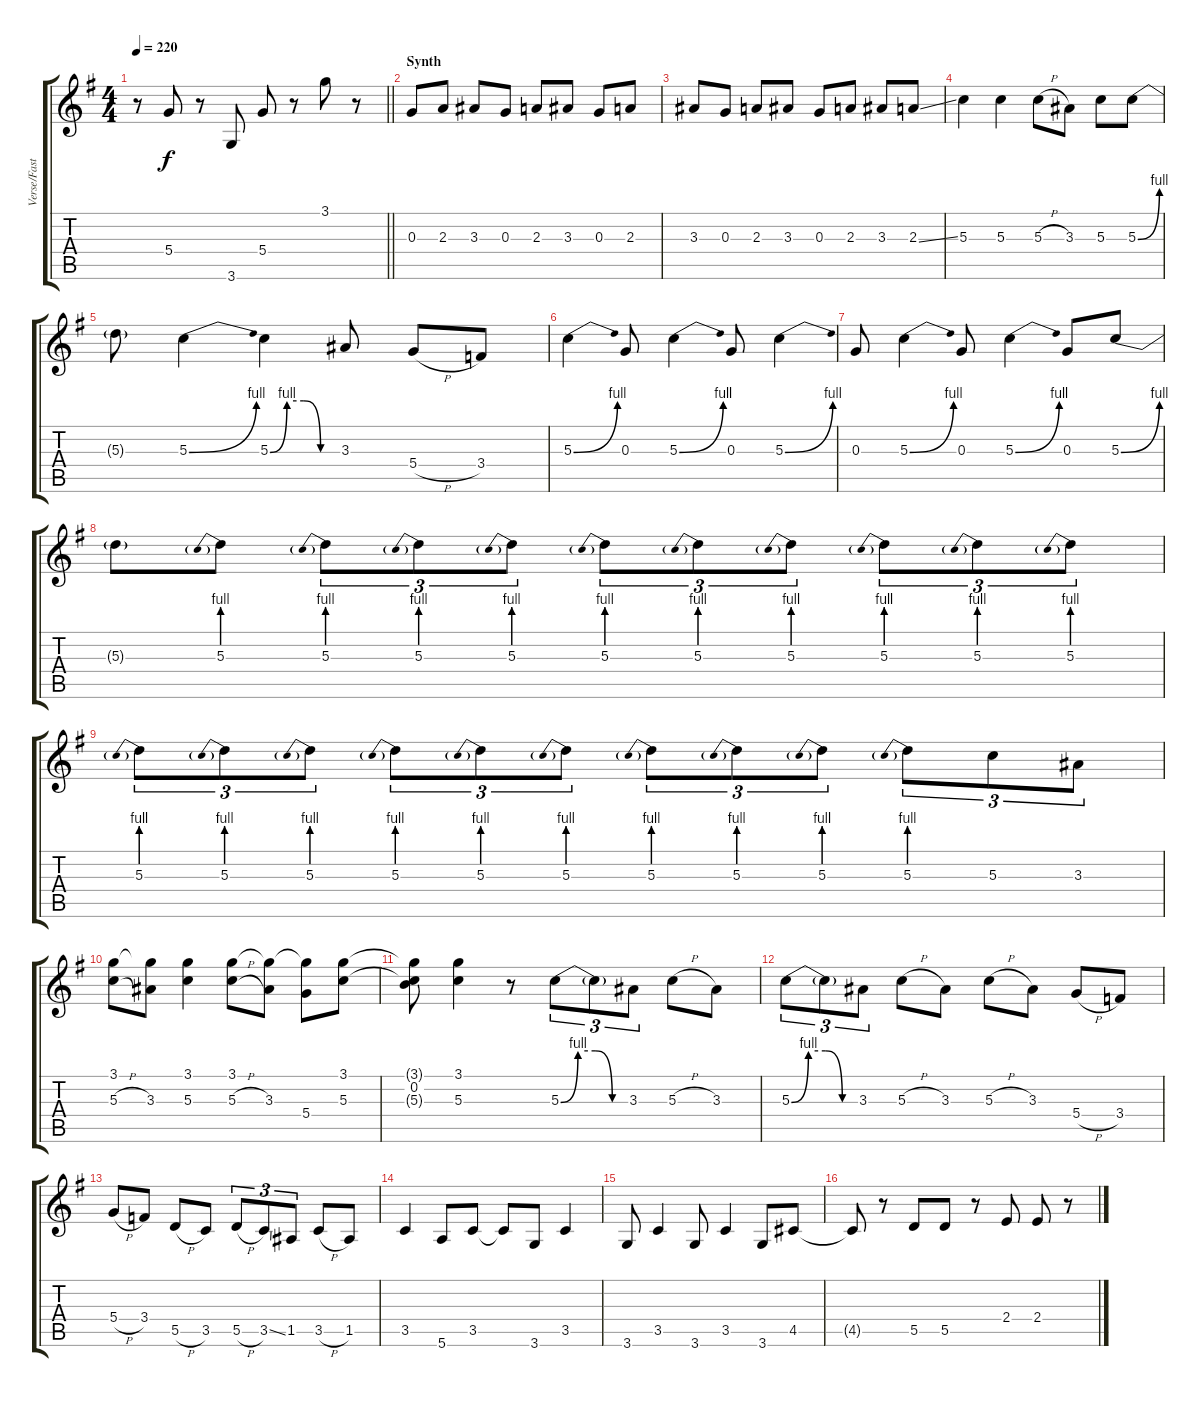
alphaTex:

\track ("Verse/Fast Part/Outro" "Verse/Fast") {instrument distortionguitar}
\staff {score tabs}
\tuning (E4 B3 G3 D3 A2 E2) {hide}
\ts (4 4)
\tempo 220
\clef g2
\barLineRight lightlight
\ks g
r.8{dy f} 5.4.8 r.8 3.6.8 5.4.8 r.8 3.1.8 r.8 |
\section ("" "Synth")
0.3.8 2.3.8 3.3.8 0.3.8 2.3.8 3.3.8 0.3.8 2.3.8 |
3.3.8 0.3.8 2.3.8 3.3.8 0.3.8 2.3.8 3.3.8 2.3{ss}.8 |
5.3.4 5.3.4 5.3{h}.8 3.3.8 5.3.8 5.3{be (bend 0 0 60 4)}.8 |
5.3{t}.8 5.3{be (bend 0 0 60 4)}.4 5.3{be (custom 0 0 15 4 30 4 45 0 60 0)}.4 3.3.8 5.4{h}.8 3.4.8 |
5.3{be (bend 0 0 60 4)}.4 0.3.8 5.3{be (bend 0 0 60 4)}.4 0.3.8 5.3{be (bend 0 0 60 4)}.4 |
0.3.8 5.3{be (bend 0 0 60 4)}.4 0.3.8 5.3{be (bend 0 0 60 4)}.4 0.3.8 5.3{be (bend 0 0 60 4)}.8 |
5.3{t}.8 5.3{be (prebend 0 4 60 4)}.8 5.3{be (prebend 0 4 60 4)}.8{tu (3 2)} 5.3{be (prebend 0 4 60 4)}.8{tu (3 2)} 5.3{be (prebend 0 4 60 4)}.8{tu (3 2)} 5.3{be (prebend 0 4 60 4)}.8{tu (3 2)} 5.3{be (prebend 0 4 60 4)}.8{tu (3 2)} 5.3{be (prebend 0 4 60 4)}.8{tu (3 2)} 5.3{be (prebend 0 4 60 4)}.8{tu (3 2)} 5.3{be (prebend 0 4 60 4)}.8{tu (3 2)} 5.3{be (prebend 0 4 60 4)}.8{tu (3 2)} |
5.3{be (prebend 0 4 60 4)}.8{tu (3 2)} 5.3{be (prebend 0 4 60 4)}.8{tu (3 2)} 5.3{be (prebend 0 4 60 4)}.8{tu (3 2)} 5.3{be (prebend 0 4 60 4)}.8{tu (3 2)} 5.3{be (prebend 0 4 60 4)}.8{tu (3 2)} 5.3{be (prebend 0 4 60 4)}.8{tu (3 2)} 5.3{be (prebend 0 4 60 4)}.8{tu (3 2)} 5.3{be (prebend 0 4 60 4)}.8{tu (3 2)} 5.3{be (prebend 0 4 60 4)}.8{tu (3 2)} 5.3{be (prebend 0 4 60 4)}.8{tu (3 2)} 5.3.8{tu (3 2)} 3.3.8{tu (3 2)} |
(3.1 5.3{h}).8 (3.1{t} 3.3).8 (3.1 5.3).4 (3.1 5.3{h}).8 (3.1{t} 3.3).8 (3.1{t} 5.4).8 (3.1 5.3).8 |
(3.1{t} 0.2 5.3{t}).8 (3.1 5.3).4 r.8 5.3{be (custom 0 0 15 4 30 4 45 0 60 0)}.8{tu (3 2)} 5.3{t}.8{tu (3 2)} 3.3.8{tu (3 2)} 5.3{h}.8 3.3.8 |
5.3{be (custom 0 0 15 4 30 4 45 0 60 0)}.8{tu (3 2)} 5.3{t}.8{tu (3 2)} 3.3.8{tu (3 2)} 5.3{h}.8 3.3.8 5.3{h}.8 3.3.8 5.4{h}.8 3.4.8 |
5.4{h}.8 3.4.8 5.5{h}.8 3.5.8 5.5{h}.8{tu (3 2)} 3.5{ss}.8{tu (3 2)} 1.5.8{tu (3 2)} 3.5{h}.8 1.5.8 |
3.5.4 5.6.8 3.5.8 3.5{t}.8 3.6.8 3.5.4 |
3.6.8 3.5.4 3.6.8 3.5.4 3.6.8 4.5.8 |
4.5{t}.8 r.8 5.5.8 5.5.8 r.8 2.4.8 2.4.8 r.8
